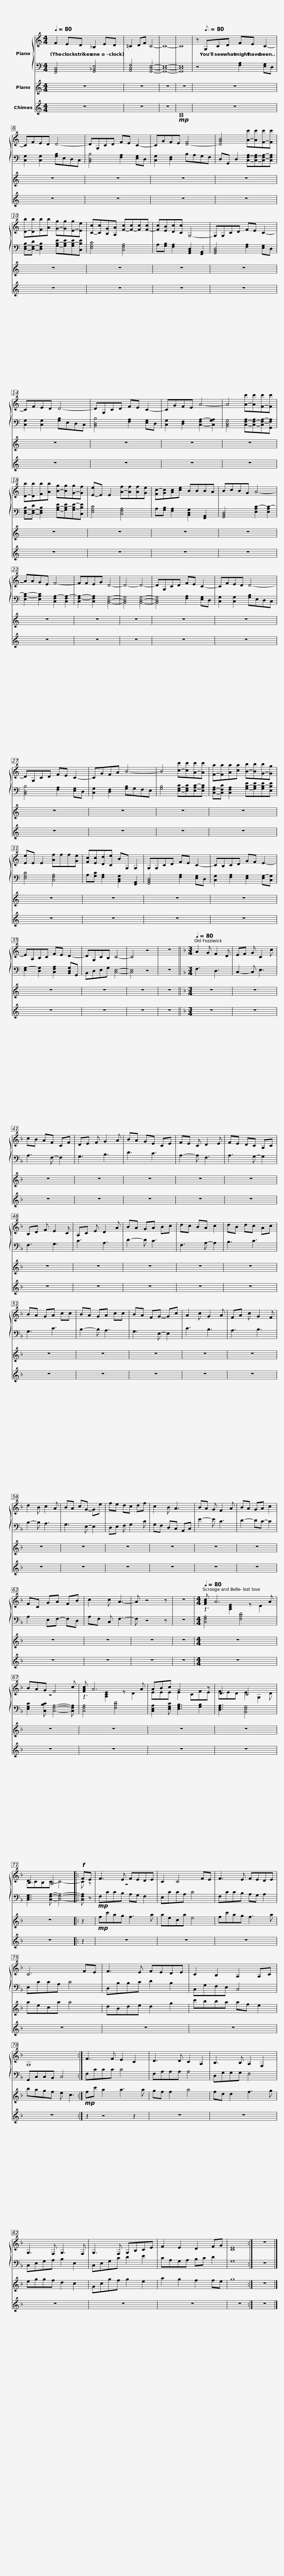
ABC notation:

X:1
%%score { ( 1 3 ) | 2 } 4 5
L:1/8
Q:1/4=80
M:4/4
I:linebreak $
K:C
V:1 treble
V:3 treble
V:2 bass
V:4 treble
V:5 treble
V:1
 F2 ED _B,2 ED | =C2 DF C4- | C8- | C8 | z[Q:3/16=80] G,CD FE C2- |$ %5
 CFED D4- | DG,CD FE C2- | CGFE [D-F]4 | [DGB]4 [A-c'][Ac'][F-c'][Fc'] |$ [D-b][Db][Fb][Ab] [G-g][Gg][E-g][Ee] | %10
 [C-c][Cc][B,G][A,A] [F-c][F-c][Fc][F-c] | [Fc][EB][Dc][Cc] G,4- | G,G,CD FE C2- |$ CFED D4- | DG,CD FE C2- | %15
 CGFE A4- | A4 [A-c'][Ac'][F-c'][Fc'] | [D-b][Db][Fb][Ab] [B-g][Bg][G-g][Gf] |$ [E-e]E E2 [A-f][Af][Af][Ge] | [Fc-][Gc][Ac][ce] BBBA | %20
 BcBG A4- | AAGE F4- | FFEG D4- | D4- D4- |$ DG,CD FE C2- | %25
 CFED D4- | DG,CD FE C2- | CGFA B4- | B4 [c-c'][cc'][A-c'][Ac'] |$ [F-a][Fa][Aa][ca] [B-b][Bb][G-b][Gg] | %30
 [Ee]E E2 [Af]ff[Ge] | [Fc][Ec][Dd][Ce] BG, G,2 | G,G,CD FE C2- |$ CB,CD GF E2- | EA,B,C FE D2- | %35
 DG,CB, C4- | C4 z4 | z8 ||$[K:F][M:3/4][Q:1/4=80] A2 G F2 D | EF G C2 c | %40
 cB AF CF | DE F G2 A | BA GE CE | FE C D2 E | FE DC A,C |$ %45
 B,D F E2 C | A,C E D2 A | BA GA Bc | dc BA c2 | dB dc Ac | %50
 BA GA cc | BA GA cc |$ BA FG- Gc | A2 c G2 A | FA c G2 F | %55
 d2 B c2 A | BA cG- Ge | fe dc df | c2 B A3 |$ BA G F2 A | %60
 BA GA c2 | FC GA FB | c2 c A3- | A z4 z | z6 |$ %65
[K:F][M:4/4][Q:1/4=80] [FAc] A6 A | BAG F4 c | [FAc] A6 A | ABc G4 z | D3 C4 x |$ %70
 B,3 A,4 x |:!f! FE | F3 E FEDE | C2 C4 FE | F3 E FEDE |$ %75
 C6 FE | F3 E FEDE | C2 B,2 A,2 A,C | G,8 :| F3 F E2 C2 |$ %80
 D3 D C2 A,2 | B,3 B, A,2 F,2 | G,3 F, G,3 F, | G,3 F, G,B,CE | F2 E2 D2 FG |$ %85
 [CE]8 :| z8 |] %87
V:2
 [F,,A,,C,]4 [G,,_B,,E,]4 | [A,,C,F,]4 [G,,C,E,]4- | [G,,C,E,]8- | [G,,C,E,]8 | z4 [F,A,]2 [E,G,-]D, |$ %5
 [C,G,]2 [C,G,]2 [G,B,-]E,D,C, | [B,,D,B,]4 [F,A,]2 [E,G,-]D, | [C,G,]2 [D,F,]2 B,A,G,F, | D,G,, D,2 [C,-F,-A,][C,-F,-A,][C,F,-A,-][C,F,A,] |$ [D,-F,-B,][D,-F,-D] [D,F,B,]2 [G,-B,-E][G,B,-E][G,B,-E][C,B,E] | %10
 [E,G,C]4 [C,F,A,]4 | A,[G,B,] [F,A,]2 [G,,B,,D,-]2 [F,,A,,]2 | [G,,B,,D,]4 [F,A,]2 [E,G,-]D, |$ [C,G,]2 [C,G,]2 [G,B,-]E,D,C, | [B,,D,B,]4 [F,A,]2 [E,G,-]D, | %15
 [C,G,]2 [D,F,]2 [C,-F,A,-]2 [C,G,A,]2 | [B,,D,G,]4 [C,-F,-A,][C,-F,-A,][C,F,-A,-][G,,F,A,] | [D,-F,-B,][D,-F,-D] [D,F,B,]2 [G,-B,-E][G,B,-E][G,B,-E-][C,B,E] |$ [E,G,C]4 [C,F,A,]4 | A,[G,B,] [F,A,]2 [B,,D,-G,]2 [F,,A,,]2 | %20
 [G,,B,,D,]4 [E,A,C-]2 [E,A,C-]2 | [E,A,-C-]2 [E,A,C]2 [C,F,A,-]2 [C,F,A,-]2 | [C,F,-A,-]2 [C,F,A,]2 [B,,D,G,]4- | [B,,D,G,]4 [B,,D,G,]4- |$ [B,,D,G,]4 [F,A,]2 [E,G,-]D, | %25
 [C,G,]2 [C,G,]2 [G,B,-]E,D,C, | [B,,D,B,]4 [F,A,]2 [E,G,-]D, | [C,G,]2 [D,F,]2 [G,B,]G,F,E, | [G,B,]4 [E,-G,-C][E,G,C][E,A,-C-][E,A,C] |$ [C,-F,-A,][C,F,C] [C,F,A,]2 [G,-B,-E][G,B,-E][G,B,-E][E,B,E] | %30
 [E,G,C]4 [C,F,A,]4 | A,[G,C] [F,A,]2 [B,,D,G,]2 [F,,A,,]2 | [G,,B,,D,]4 [F,A,]2 [E,G,-]D, |$ [C,G,]2 [F,A,]2 [E,G,]2 [E,G,-][C,G,] | [E,G,-]2 [D,G,]2 [C,F,A,]2 [B,,D,G,]G,, | %35
 B,,D,E,G, [C,E,]4- | [C,E,]4 z4 | z8 ||$[K:F][M:3/4] F,3 D,3 | C,2- C, E,3 | %40
 A,3 F,- F,2 | G,3 B,3 | D3 C3 | A,2- A, F,3 | A,3 G,- G,2 |$ %45
 F,3 G,3 | C3 A,3 | D2- D C3 | F,3 A,- A,2 | B,3 C3 | %50
 G,3 C3 | B,2- B, A,3 |$ G,3 E,- E,2 | C3 B,3 | A,3 B,3 | %55
 B,2- B, A,3 | G,3 E,- E,2 | D,E, F, G,2 C | G,F, D,C, A,,C, |$ E2- E C3 | %60
 D2- DC- C2 | A,2 E,F,- F,D, | A,F, C, F,3- | F, z4 z | z6 |$ %65
[K:F][M:4/4] [C,F,A,]4 [F,B,D]4 | [E,G,C]2 [C,B,C] [C,F,A,]4- [C,F,A,] | [C,F,A,]4 [F,B,D]4 | [C,E,A,]2 [E,G,C] [E,G,B,]3 [G,B,]2 | [D,F,A,]3 [B,,E,G,]4 x |$ %70
 [C,E,G,]3 [C,F,A,]- [C,F,A,]4- |: [C,F,A,] z |!mp! F,CCB, A,G, F,2 | E,CCA, C4 | F,CCB, A,G, A,2 |$ %75
 E,CCA, C4 | D,B,B,C D2 B,2 | C,G,F,E, C,4 | G,,C,C,B,, C,4 :| F,CCC C4 |$ %80
 F,A,A,A, A,4 | D,G,G,G, F,4 | C,E,G,A, B,2 E,2 | C,E,G,C D2 E2 | CA,G,A, B,C D2 |$ %85
 G,8 :| z8 |] %87
V:3
 x8 | x8 | x8 | x8 | x8 |$ %5
 x8 | x8 | x8 | x8 |$ x8 | %10
 x8 | x8 | x8 |$ x8 | x8 | %15
 x8 | x8 | x8 |$ x8 | x8 | %20
 x8 | x8 | x8 | x8 |$ x8 | %25
 x8 | x8 | x8 | x8 |$ x8 | %30
 x8 | x8 | x8 |$ x8 | x8 | %35
 x8 | x8 | x8 ||$[K:F][M:3/4] x6 | x6 | %40
 x6 | x6 | x6 | x6 | x6 |$ %45
 x6 | x6 | x6 | x6 | x6 | %50
 x6 | x6 |$ x6 | x6 | x6 | %55
 x6 | x6 | x6 | x6 |$ x6 | %60
 x6 | x6 | x6 | x6 | x6 |$ %65
[K:F][M:4/4] z3 [A,CE]2 z D2 | z8 | z3 [A,CE]2 z D2 | EEE E2 CFE | FED E2 G,2 D |$ %70
 DCB,C- C4- |: C z | z8 | x8 | x8 |$ %75
 x8 | x8 | x8 | x8 :| x8 |$ %80
 x8 | x8 | x8 | x8 | x8 |$ %85
 x8 :| x8 |] %87
V:4
 z8 | z8 | z8 | z8 | z8 |$ %5
 z8 | z8 | z8 | z8 |$ z8 | %10
 z8 | z8 | z8 |$ z8 | z8 | %15
 z8 | z8 | z8 |$ z8 | z8 | %20
 z8 | z8 | z8 | z8 |$ z8 | %25
 z8 | z8 | z8 | z8 |$ z8 | %30
 z8 | z8 | z8 |$ z8 | z8 | %35
 z8 | z8 | z8 ||$[K:F][M:3/4] z6 | z6 | %40
 z6 | z6 | z6 | z6 | z6 |$ %45
 z6 | z6 | z6 | z6 | z6 | %50
 z6 | z6 |$ z6 | z6 | z6 | %55
 z6 | z6 | z6 | z6 |$ z6 | %60
 z6 | z6 | z6 | z6 | z6 |$ %65
[K:F][M:4/4] z8 | z8 | z8 | z8 | z8 |$ %70
 z8 |: z2 |!mp! fc'ag f3 a | aeca e4 | fc'ag f3 a |$ %75
 aeca a4 | dBde d2 g2 | c'bba af e2 | bagf e c3 :|!mp! fc' a2 a3 a |$ %80
 gf f2 a4 | fd d2 f3 g | eggf d2 c2 | Gcgf g2 e2 | a2 g2 f2 fe |$ %85
 g8 :| z8 |] %87
V:5
 z8 | z8 | z8 |!mp! [A,C]8 | z8 |$ %5
 z8 | z8 | z8 | z8 |$ z8 | %10
 z8 | z8 | z8 |$ z8 | z8 | %15
 z8 | z8 | z8 |$ z8 | z8 | %20
 z8 | z8 | z8 | z8 |$ z8 | %25
 z8 | z8 | z8 | z8 |$ z8 | %30
 z8 | z8 | z8 |$ z8 | z8 | %35
 z8 | z8 | z8 ||$[K:F][M:3/4] z6 | z6 | %40
 z6 | z6 | z6 | z6 | z6 |$ %45
 z6 | z6 | z6 | z6 | z6 | %50
 z6 | z6 |$ z6 | z6 | z6 | %55
 z6 | z6 | z6 | z6 |$ z6 | %60
 z6 | z6 | z6 | z6 | z6 |$ %65
[K:F][M:4/4] z8 | z8 | z8 | z8 | z8 |$ %70
 z8 |: z2 | z8 | z8 | z8 |$ %75
 z8 | z8 | z8 | z8 :| z2 z4 z2 |$ %80
 z8 | z8 | z8 | z8 | z8 |$ %85
 z8 :| z8 |] %87
